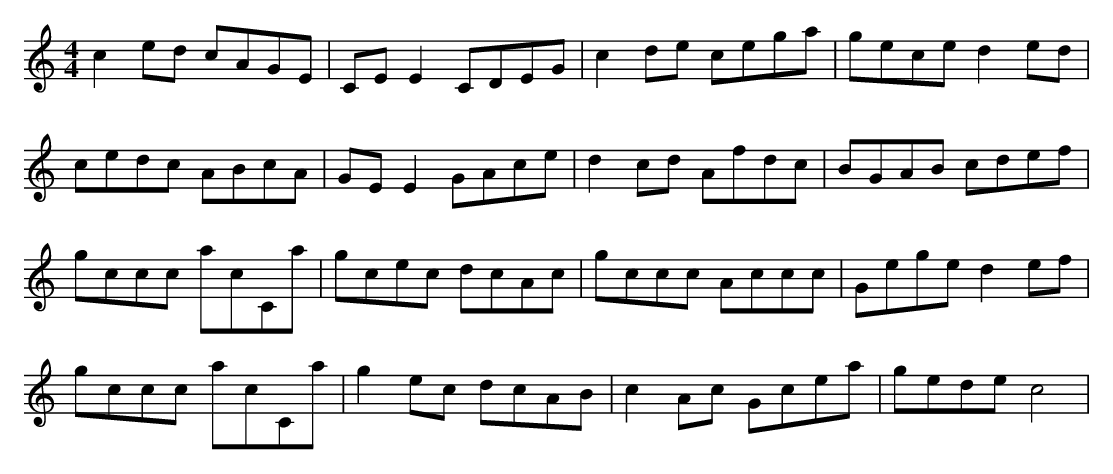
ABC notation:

X:1
M:4/4
K:C
c2ed cAGE|CEE2 CDEG|c2de cega|gece d2ed|
cedc ABcA|GEE2 GAce|d2cd Afdc|BGAB cdef|
gccc acc,a|gcec dcAc|gccc Accc|Gege d2ef|
gccc acc,a|g2ec dcAB|c2Ac Gcea|gede c4|
